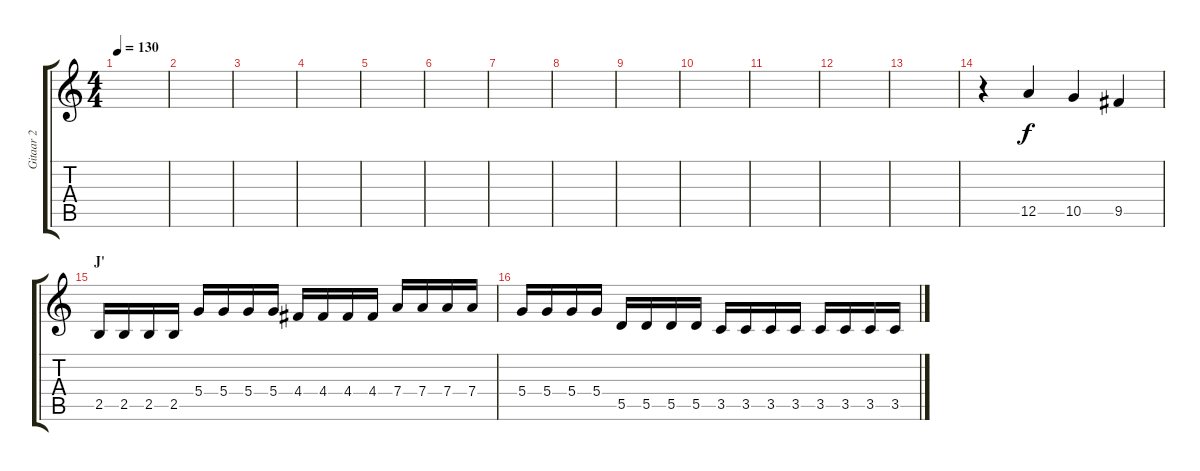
\track ("Gitaar 2" "Gitaar 2") {instrument overdrivenguitar}
\staff {score tabs}
\tuning (E4 B3 G3 D3 A2 E2) {hide}
\ts (4 4)
\tempo 130
\clef g2
\ks c
|
|
|
|
|
|
|
|
|
|
|
|
|
r.4 12.5.4 10.5.4 9.5.4 |
\section ("" "J'")
2.5.16{volume 9} 2.5.16 2.5.16 2.5.16 5.4.16 5.4.16 5.4.16 5.4.16 4.4.16 4.4.16 4.4.16 4.4.16 7.4.16 7.4.16 7.4.16 7.4.16 |
5.4.16 5.4.16 5.4.16 5.4.16 5.5.16 5.5.16 5.5.16 5.5.16 3.5.16 3.5.16 3.5.16 3.5.16 3.5.16 3.5.16 3.5.16 3.5.16
